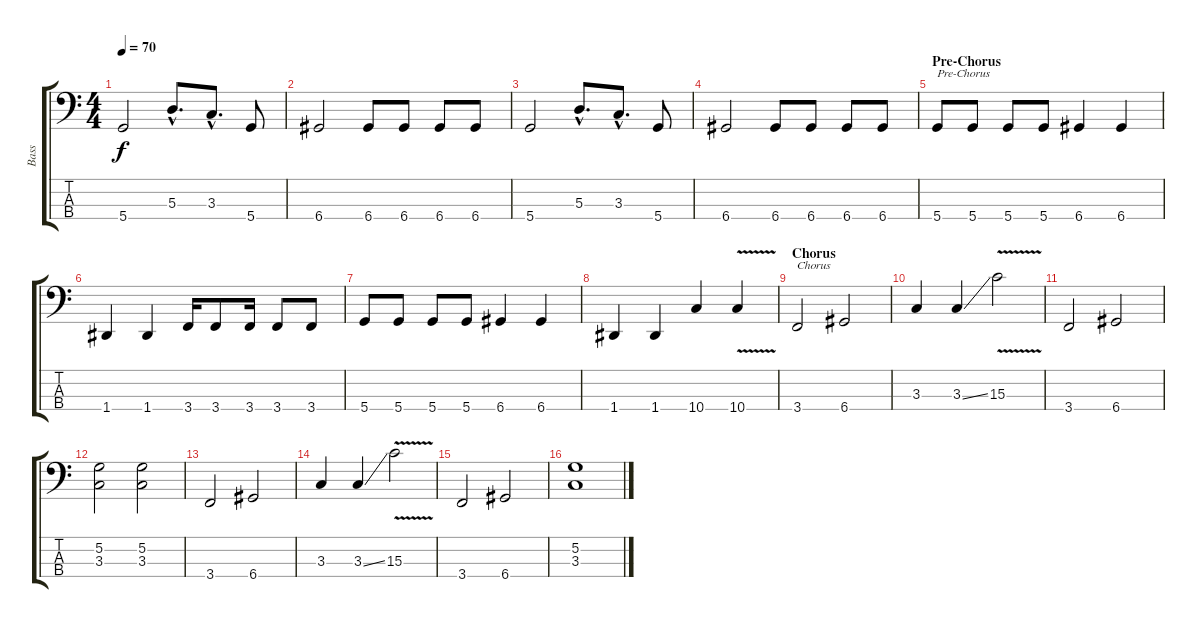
\track ("Bass" "Bass") {instrument electricbasspick}
\staff {score tabs}
\tuning (G2 D2 A1 D1) {hide}
\ts (4 4)
\tempo 70
\clef f4
\ks c
5.4.2{dy f} 5.3{hac}.8{d} 3.3{hac}.8{d} 5.4.8 |
6.4.2 6.4.8 6.4.8 6.4.8 6.4.8 |
5.4.2 5.3{hac}.8{d} 3.3{hac}.8{d} 5.4.8 |
6.4.2 6.4.8 6.4.8 6.4.8 6.4.8 |
\section ("" "Pre-Chorus")
5.4.8{txt "Pre-Chorus"} 5.4.8 5.4.8 5.4.8 6.4.4 6.4.4 |
1.4.4 1.4.4 3.4.16 3.4.8 3.4.16 3.4.8 3.4.8 |
5.4.8 5.4.8 5.4.8 5.4.8 6.4.4 6.4.4 |
1.4.4 1.4.4 10.4.4 10.4{v}.4 |
\section ("" "Chorus ")
3.4.2{txt "Chorus"} 6.4.2 |
3.3.4 3.3{ss}.4 15.3{v}.2 |
3.4.2 6.4.2 |
(5.2 3.3).2 (5.2 3.3).2 |
3.4.2 6.4.2 |
3.3.4 3.3{ss}.4 15.3{v}.2 |
3.4.2 6.4.2 |
(5.2 3.3).1
